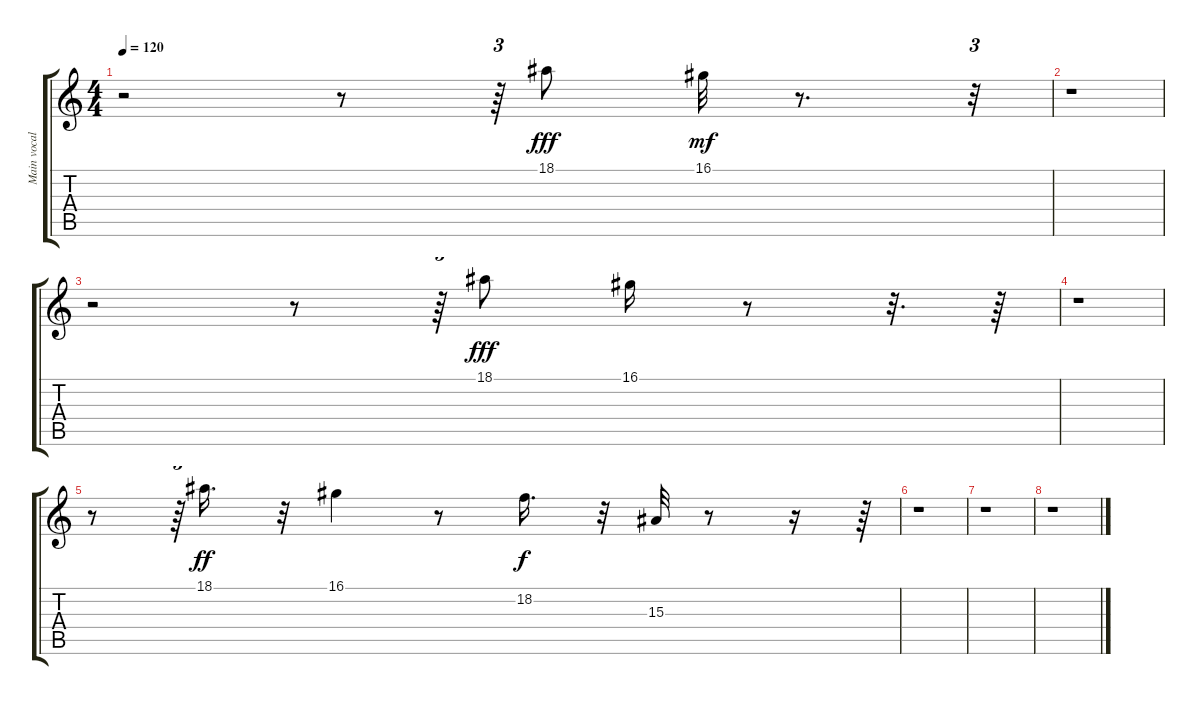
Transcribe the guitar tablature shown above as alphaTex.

\track ("Main vocals" "Main vocal") {instrument panflute}
\staff {score tabs}
\tuning (E4 B3 G3 D3 A2 E2) {hide}
\ts (4 4)
\tempo 120
\clef g2
\ks c
r.2{dy ff} r.8 r.64{tu (3 2)} 18.1.8{dy fff} 16.1.32{dy mf} r.8{d} r.32{tu (3 2)} |
r.1 |
r.2 r.8 r.64{tu (3 2)} 18.1.8{dy fff} 16.1.16 r.8 r.32{d} r.64 |
r.1 |
r.8 r.64{tu (3 2)} 18.1.16{d dy ff} r.32 16.1.4 r.8 18.2.16{d dy f} r.32 15.3.32 r.8 r.16 r.64 |
r.1 |
r.1 |
r.1
